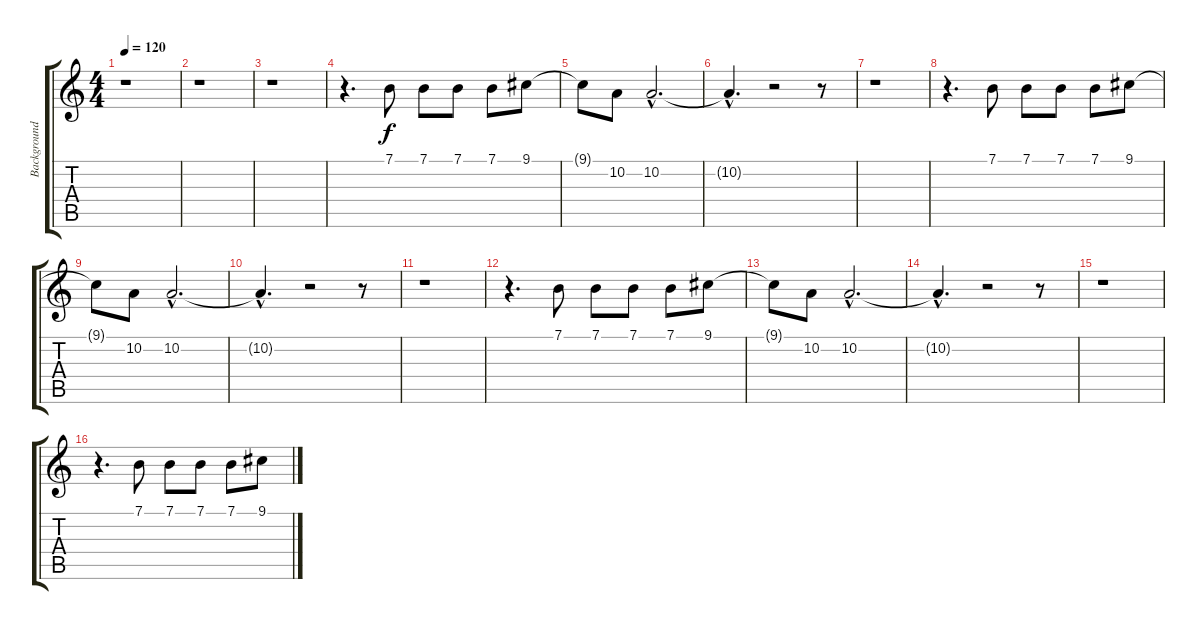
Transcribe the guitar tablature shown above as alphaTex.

\track ("Background Vocals" "Background") {instrument altosax}
\staff {score tabs}
\tuning (E4 B3 G3 D3 A2 E2) {hide}
\ts (4 4)
\tempo 120
\clef g2
\ks c
r.1{dy f} |
r.1 |
r.1 |
r.4{d} 7.1.8 7.1.8 7.1.8 7.1.8 9.1.8 |
9.1{t}.8 10.2.8 10.2{hac}.2{d} |
10.2{hac t}.4{d} r.2 r.8 |
r.1 |
r.4{d} 7.1.8 7.1.8 7.1.8 7.1.8 9.1.8 |
9.1{t}.8 10.2.8 10.2{hac}.2{d} |
10.2{hac t}.4{d} r.2 r.8 |
r.1 |
r.4{d} 7.1.8{volume 8} 7.1.8{volume 8} 7.1.8{volume 8} 7.1.8{volume 8} 9.1.8{volume 8} |
9.1{t}.8 10.2.8{volume 7} 10.2{hac}.2{d volume 7} |
10.2{hac t}.4{d} r.2 r.8 |
r.1 |
r.4{d} 7.1.8{volume 4} 7.1.8 7.1.8 7.1.8{volume 4} 9.1.8
